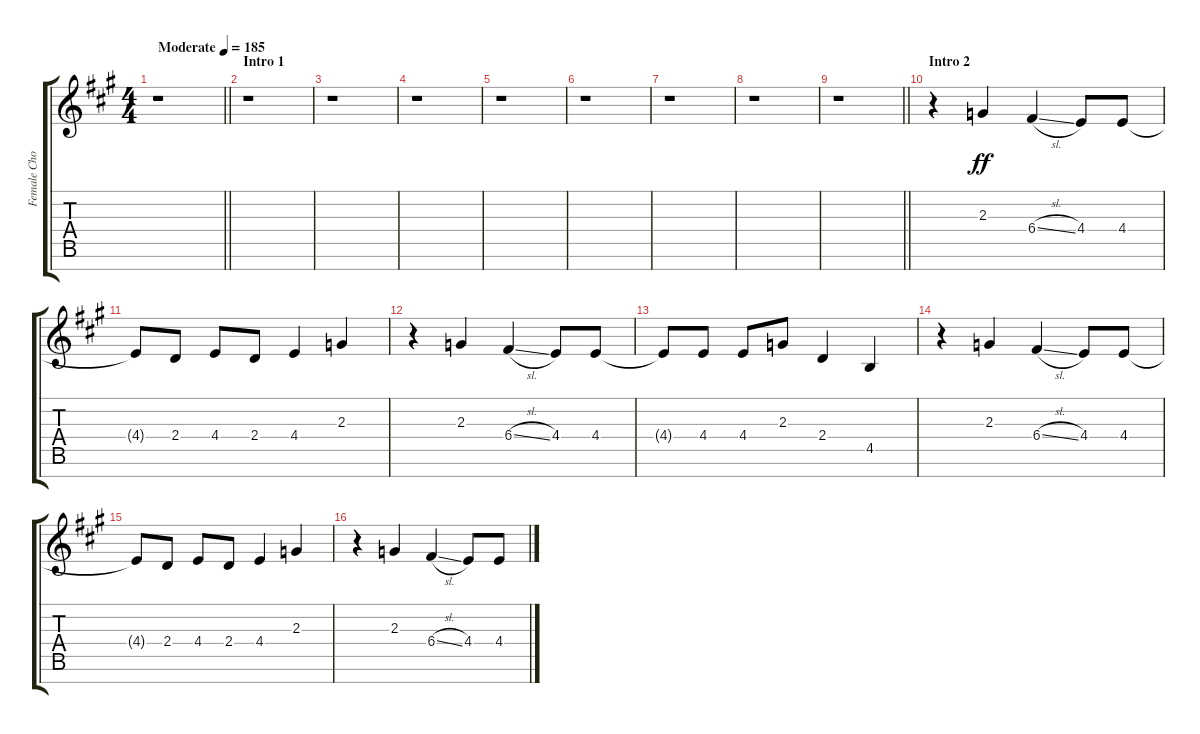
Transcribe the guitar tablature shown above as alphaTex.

\track ("Female Chorus II" "Female Cho") {instrument voiceoohs}
\staff {score tabs}
\tuning (D5 A4 F4 C4 G3 D3 A2) {hide}
\ts (4 4)
\tempo (185 "Moderate")
\clef g2
\barLineRight lightlight
\ks a
r.1{dy ff instrument voiceoohs} |
\section ("" "Intro 1")
r.1 |
r.1 |
r.1 |
r.1 |
r.1 |
r.1 |
r.1 |
\barLineRight lightlight
r.1 |
\section ("" "Intro 2")
r.4 2.3.4 6.4{sl}.4 4.4.8 4.4.8 |
4.4{t}.8 2.4.8 4.4.8 2.4.8 4.4.4 2.3.4 |
r.4 2.3.4 6.4{sl}.4 4.4.8 4.4.8 |
4.4{t}.8 4.4.8 4.4.8 2.3.8 2.4.4 4.5.4 |
r.4 2.3.4 6.4{sl}.4 4.4.8 4.4.8 |
4.4{t}.8 2.4.8 4.4.8 2.4.8 4.4.4 2.3.4 |
r.4 2.3.4 6.4{sl}.4 4.4.8 4.4.8
